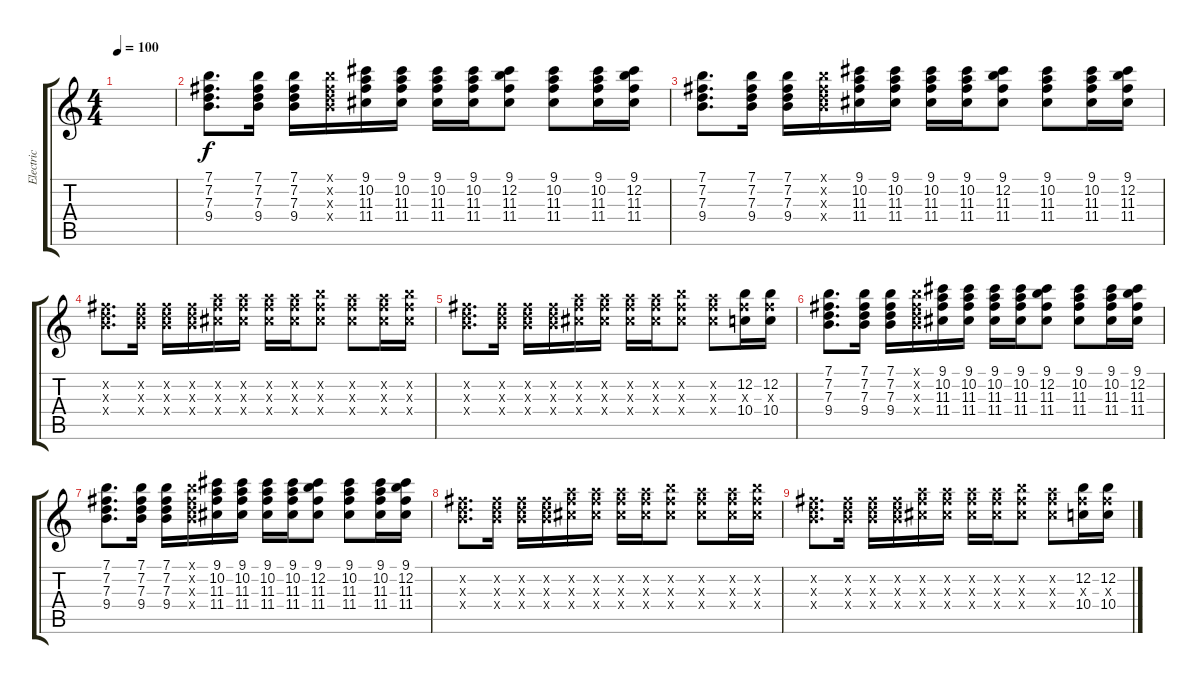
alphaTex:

\track ("Electric" "Electric") {instrument electricguitarclean}
\staff {score tabs}
\tuning (E4 B3 G3 D3 A2 E2) {hide}
\ts (4 4)
\tempo 100
\clef g2
\ks c
|
(7.1 7.2 7.3 9.4).8{d} (7.1 7.2 7.3 9.4).16 (7.1 7.2 7.3 9.4).16 (7.1{x} 7.2{x} 7.3{x} 9.4{x}).16 (9.1 10.2 11.3 11.4).16 (9.1 10.2 11.3 11.4).16 (9.1 10.2 11.3 11.4).16 (9.1 10.2 11.3 11.4).16 (9.1 12.2 11.3 11.4).8 (9.1 10.2 11.3 11.4).8 (9.1 10.2 11.3 11.4).16 (9.1 12.2 11.3 11.4).16 |
(7.1 7.2 7.3 9.4).8{d} (7.1 7.2 7.3 9.4).16 (7.1 7.2 7.3 9.4).16 (7.1{x} 7.2{x} 7.3{x} 9.4{x}).16 (9.1 10.2 11.3 11.4).16 (9.1 10.2 11.3 11.4).16 (9.1 10.2 11.3 11.4).16 (9.1 10.2 11.3 11.4).16 (9.1 12.2 11.3 11.4).8 (9.1 10.2 11.3 11.4).8 (9.1 10.2 11.3 11.4).16 (9.1 12.2 11.3 11.4).16 |
(7.2{x} 7.3{x} 9.4{x}).8{d} (7.2{x} 7.3{x} 9.4{x}).16 (7.2{x} 7.3{x} 9.4{x}).16 (7.2{x} 7.3{x} 9.4{x}).16 (10.2{x} 11.3{x} 11.4{x}).16 (10.2{x} 11.3{x} 11.4{x}).16 (10.2{x} 11.3{x} 11.4{x}).16 (10.2{x} 11.3{x} 11.4{x}).16 (12.2{x} 11.3{x} 11.4{x}).8 (10.2{x} 11.3{x} 11.4{x}).8 (10.2{x} 11.3{x} 11.4{x}).16 (12.2{x} 11.3{x} 11.4{x}).16 |
(7.2{x} 7.3{x} 9.4{x}).8{d} (7.2{x} 7.3{x} 9.4{x}).16 (7.2{x} 7.3{x} 9.4{x}).16 (7.2{x} 7.3{x} 9.4{x}).16 (10.2{x} 11.3{x} 11.4{x}).16 (10.2{x} 11.3{x} 11.4{x}).16 (10.2{x} 11.3{x} 11.4{x}).16 (10.2{x} 11.3{x} 11.4{x}).16 (12.2{x} 11.3{x} 11.4{x}).8 (10.2{x} 11.3{x} 11.4{x}).8 (12.2 11.3{x} 10.4).16 (12.2 11.3{x} 10.4).16 |
(7.1 7.2 7.3 9.4).8{d} (7.1 7.2 7.3 9.4).16 (7.1 7.2 7.3 9.4).16 (7.1{x} 7.2{x} 7.3{x} 9.4{x}).16 (9.1 10.2 11.3 11.4).16 (9.1 10.2 11.3 11.4).16 (9.1 10.2 11.3 11.4).16 (9.1 10.2 11.3 11.4).16 (9.1 12.2 11.3 11.4).8 (9.1 10.2 11.3 11.4).8 (9.1 10.2 11.3 11.4).16 (9.1 12.2 11.3 11.4).16 |
(7.1 7.2 7.3 9.4).8{d} (7.1 7.2 7.3 9.4).16 (7.1 7.2 7.3 9.4).16 (7.1{x} 7.2{x} 7.3{x} 9.4{x}).16 (9.1 10.2 11.3 11.4).16 (9.1 10.2 11.3 11.4).16 (9.1 10.2 11.3 11.4).16 (9.1 10.2 11.3 11.4).16 (9.1 12.2 11.3 11.4).8 (9.1 10.2 11.3 11.4).8 (9.1 10.2 11.3 11.4).16 (9.1 12.2 11.3 11.4).16 |
(7.2{x} 7.3{x} 9.4{x}).8{d} (7.2{x} 7.3{x} 9.4{x}).16 (7.2{x} 7.3{x} 9.4{x}).16 (7.2{x} 7.3{x} 9.4{x}).16 (10.2{x} 11.3{x} 11.4{x}).16 (10.2{x} 11.3{x} 11.4{x}).16 (10.2{x} 11.3{x} 11.4{x}).16 (10.2{x} 11.3{x} 11.4{x}).16 (12.2{x} 11.3{x} 11.4{x}).8 (10.2{x} 11.3{x} 11.4{x}).8 (10.2{x} 11.3{x} 11.4{x}).16 (12.2{x} 11.3{x} 11.4{x}).16 |
(7.2{x} 7.3{x} 9.4{x}).8{d} (7.2{x} 7.3{x} 9.4{x}).16 (7.2{x} 7.3{x} 9.4{x}).16 (7.2{x} 7.3{x} 9.4{x}).16 (10.2{x} 11.3{x} 11.4{x}).16 (10.2{x} 11.3{x} 11.4{x}).16 (10.2{x} 11.3{x} 11.4{x}).16 (10.2{x} 11.3{x} 11.4{x}).16 (12.2{x} 11.3{x} 11.4{x}).8 (10.2{x} 11.3{x} 11.4{x}).8 (12.2 11.3{x} 10.4).16 (12.2 11.3{x} 10.4).16
